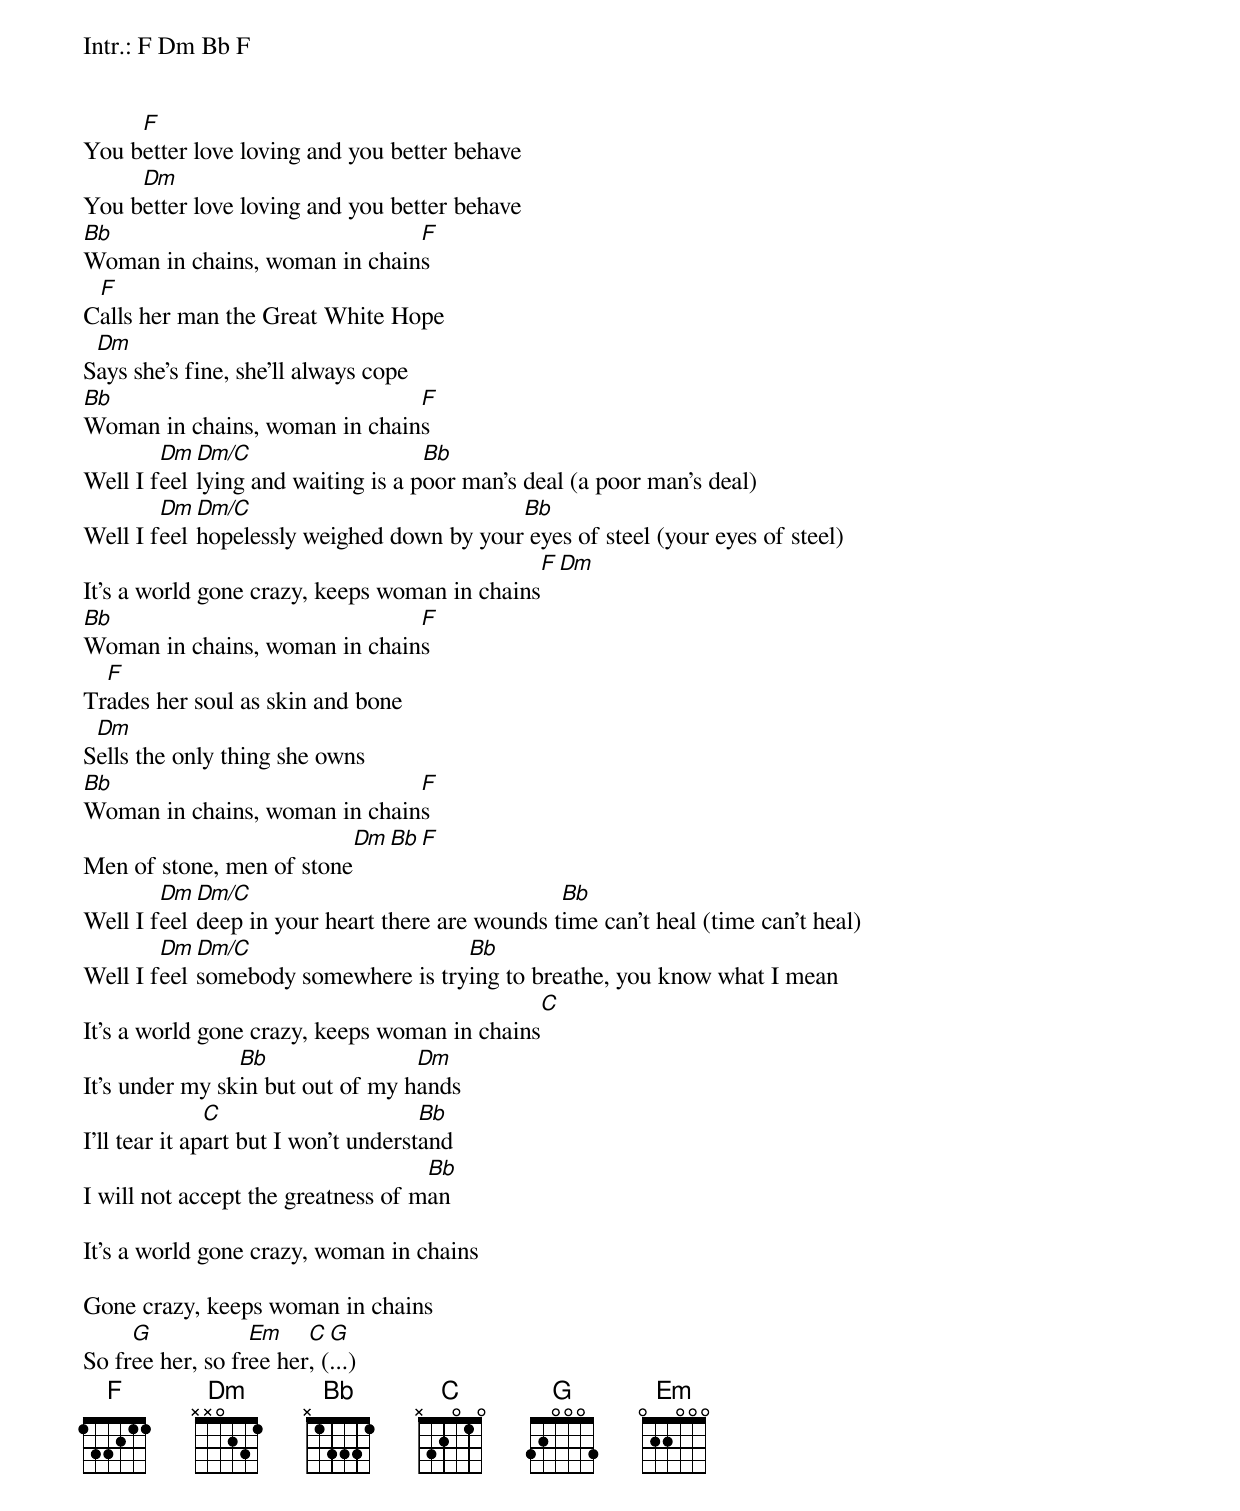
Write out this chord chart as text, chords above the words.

Intr.: F Dm Bb F


     F
You better love loving and you better behave
     Dm
You better love loving and you better behave
Bb                             F
Woman in chains, woman in chains
 F
Calls her man the Great White Hope
 Dm
Says she's fine, she'll always cope
Bb                             F
Woman in chains, woman in chains
        Dm  Dm/C                    Bb
Well I feel lying and waiting is a poor man's deal (a poor man's deal)
        Dm  Dm/C                           Bb
Well I feel hopelessly weighed down by your eyes of steel (your eyes of steel)
                                              F Dm
It's a world gone crazy, keeps woman in chains
Bb                             F
Woman in chains, woman in chains
  F
Trades her soul as skin and bone
 Dm
Sells the only thing she owns
Bb                             F
Woman in chains, woman in chains
                          Dm Bb F
Men of stone, men of stone
        Dm  Dm/C                                 Bb
Well I feel deep in your heart there are wounds time can't heal (time can't heal)
        Dm  Dm/C                     Bb
Well I feel somebody somewhere is trying to breathe, you know what I mean
                                              C
It's a world gone crazy, keeps woman in chains
                Bb                Dm
It's under my skin but out of my hands
               C                      Bb
I'll tear it apart but I won't understand
                                    Bb
I will not accept the greatness of man

It's a world gone crazy, woman in chains

Gone crazy, keeps woman in chains
     G            Em    C  G
So free her, so free her, (...)
